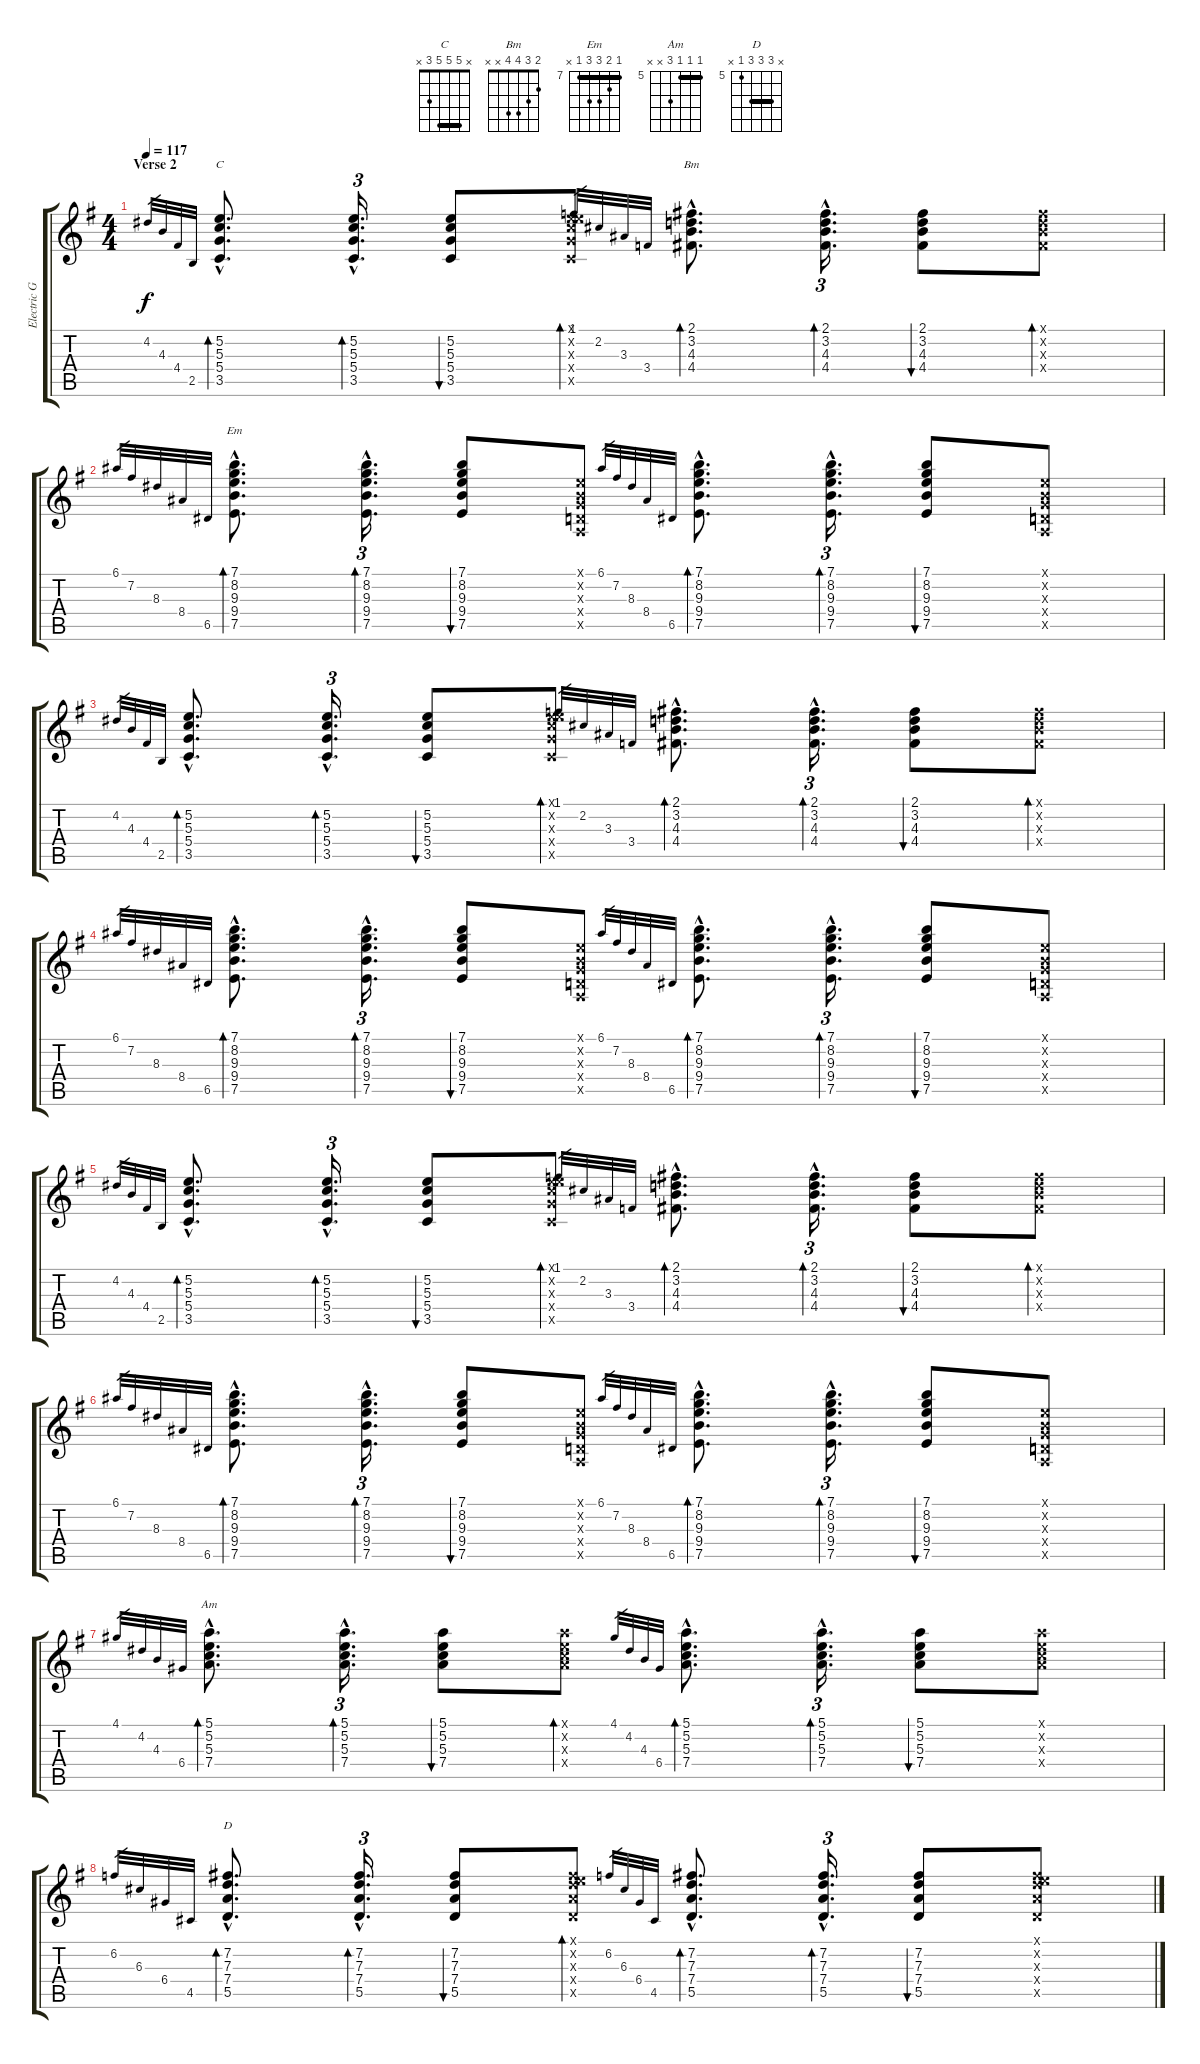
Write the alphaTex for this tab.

\track ("Electric Guitar" "Electric G") {instrument electricguitarjazz}
\staff {score tabs}
\tuning (E4 B3 G3 D3 A2 E2) {hide}
\chord ("C" x 5 5 5 3 x) {barre 5}
\chord ("Bm" 2 3 4 4 x x)
\chord ("Em" 7 8 9 9 7 x) {firstfret 7 barre 7}
\chord ("Am" 5 5 5 7 x x) {firstfret 5 barre 5}
\chord ("D" x 7 7 7 5 x) {firstfret 5 barre 7}
\ts (4 4)
\section ("" "Verse 2")
\tempo 117
\clef g2
\ks g
4.2.32{gr dy f} 4.3.32{gr} 4.4.32{gr} 2.5.32{gr} (5.2{hac} 5.3{hac} 5.4{hac} 3.5{hac}).8{d bd 30 ch "C"} (5.2{hac} 5.3{hac} 5.4{hac} 3.5{hac}).16{d tu (3 2) bd 30} (5.2 5.3 5.4 3.5).8{bu 30} (0.1{x} 5.2{x} 5.3{x} 5.4{x} 3.5{x}).8{bd 30} 1.1.32{gr} 2.2.32{gr} 3.3.32{gr} 3.4.32{gr} (2.1{hac} 3.2{hac} 4.3{hac} 4.4{hac}).8{d bd 30 ch "Bm"} (2.1{hac} 3.2{hac} 4.3{hac} 4.4{hac}).16{d tu (3 2) bd 30} (2.1 3.2 4.3 4.4).8{bu 30} (2.1{x} 3.2{x} 4.3{x} 4.4{x}).8{bd 30} |
6.1.32{gr} 7.2.32{gr} 8.3.32{gr} 8.4.32{gr} 6.5.32{gr} (7.1{hac} 8.2{hac} 9.3{hac} 9.4{hac} 7.5{hac}).8{d bd 30 ch "Em"} (7.1{hac} 8.2{hac} 9.3{hac} 9.4{hac} 7.5{hac}).16{d tu (3 2) bd 30} (7.1 8.2 9.3 9.4 7.5).8{bu 30} (0.1{x} 0.2{x} 0.3{x} 0.4{x} 0.5{x}).8 6.1.32{gr} 7.2.32{gr} 8.3.32{gr} 8.4.32{gr} 6.5.32{gr} (7.1{hac} 8.2{hac} 9.3{hac} 9.4{hac} 7.5{hac}).8{d bd 30} (7.1{hac} 8.2{hac} 9.3{hac} 9.4{hac} 7.5{hac}).16{d tu (3 2) bd 30} (7.1 8.2 9.3 9.4 7.5).8{bu 30} (0.1{x} 0.2{x} 0.3{x} 0.4{x} 0.5{x}).8 |
4.2.32{gr} 4.3.32{gr} 4.4.32{gr} 2.5.32{gr} (5.2{hac} 5.3{hac} 5.4{hac} 3.5{hac}).8{d bd 30} (5.2{hac} 5.3{hac} 5.4{hac} 3.5{hac}).16{d tu (3 2) bd 30} (5.2 5.3 5.4 3.5).8{bu 30} (0.1{x} 5.2{x} 5.3{x} 5.4{x} 3.5{x}).8{bd 30} 1.1.32{gr} 2.2.32{gr} 3.3.32{gr} 3.4.32{gr} (2.1{hac} 3.2{hac} 4.3{hac} 4.4{hac}).8{d bd 30} (2.1{hac} 3.2{hac} 4.3{hac} 4.4{hac}).16{d tu (3 2) bd 30} (2.1 3.2 4.3 4.4).8{bu 30} (2.1{x} 3.2{x} 4.3{x} 4.4{x}).8{bd 30} |
6.1.32{gr} 7.2.32{gr} 8.3.32{gr} 8.4.32{gr} 6.5.32{gr} (7.1{hac} 8.2{hac} 9.3{hac} 9.4{hac} 7.5{hac}).8{d bd 30} (7.1{hac} 8.2{hac} 9.3{hac} 9.4{hac} 7.5{hac}).16{d tu (3 2) bd 30} (7.1 8.2 9.3 9.4 7.5).8{bu 30} (0.1{x} 0.2{x} 0.3{x} 0.4{x} 0.5{x}).8 6.1.32{gr} 7.2.32{gr} 8.3.32{gr} 8.4.32{gr} 6.5.32{gr} (7.1{hac} 8.2{hac} 9.3{hac} 9.4{hac} 7.5{hac}).8{d bd 30} (7.1{hac} 8.2{hac} 9.3{hac} 9.4{hac} 7.5{hac}).16{d tu (3 2) bd 30} (7.1 8.2 9.3 9.4 7.5).8{bu 30} (0.1{x} 0.2{x} 0.3{x} 0.4{x} 0.5{x}).8 |
4.2.32{gr} 4.3.32{gr} 4.4.32{gr} 2.5.32{gr} (5.2{hac} 5.3{hac} 5.4{hac} 3.5{hac}).8{d bd 30} (5.2{hac} 5.3{hac} 5.4{hac} 3.5{hac}).16{d tu (3 2) bd 30} (5.2 5.3 5.4 3.5).8{bu 30} (0.1{x} 5.2{x} 5.3{x} 5.4{x} 3.5{x}).8{bd 30} 1.1.32{gr} 2.2.32{gr} 3.3.32{gr} 3.4.32{gr} (2.1{hac} 3.2{hac} 4.3{hac} 4.4{hac}).8{d bd 30} (2.1{hac} 3.2{hac} 4.3{hac} 4.4{hac}).16{d tu (3 2) bd 30} (2.1 3.2 4.3 4.4).8{bu 30} (2.1{x} 3.2{x} 4.3{x} 4.4{x}).8{bd 30} |
6.1.32{gr} 7.2.32{gr} 8.3.32{gr} 8.4.32{gr} 6.5.32{gr} (7.1{hac} 8.2{hac} 9.3{hac} 9.4{hac} 7.5{hac}).8{d bd 30} (7.1{hac} 8.2{hac} 9.3{hac} 9.4{hac} 7.5{hac}).16{d tu (3 2) bd 30} (7.1 8.2 9.3 9.4 7.5).8{bu 30} (0.1{x} 0.2{x} 0.3{x} 0.4{x} 0.5{x}).8 6.1.32{gr} 7.2.32{gr} 8.3.32{gr} 8.4.32{gr} 6.5.32{gr} (7.1{hac} 8.2{hac} 9.3{hac} 9.4{hac} 7.5{hac}).8{d bd 30} (7.1{hac} 8.2{hac} 9.3{hac} 9.4{hac} 7.5{hac}).16{d tu (3 2) bd 30} (7.1 8.2 9.3 9.4 7.5).8{bu 30} (0.1{x} 0.2{x} 0.3{x} 0.4{x} 0.5{x}).8 |
4.1.32{gr} 4.2.32{gr} 4.3.32{gr} 6.4.32{gr} (5.1{hac} 5.2{hac} 5.3{hac} 7.4{hac}).8{d bd 30 ch "Am"} (5.1{hac} 5.2{hac} 5.3{hac} 7.4{hac}).16{d tu (3 2) bd 30} (5.1 5.2 5.3 7.4).8{bu 30} (5.1{x} 5.2{x} 5.3{x} 7.4{x}).8{bd 30} 4.1.32{gr} 4.2.32{gr} 4.3.32{gr} 6.4.32{gr} (5.1{hac} 5.2{hac} 5.3{hac} 7.4{hac}).8{d bd 30} (5.1{hac} 5.2{hac} 5.3{hac} 7.4{hac}).16{d tu (3 2) bd 30} (5.1 5.2 5.3 7.4).8{bu 30} (5.1{x} 5.2{x} 5.3{x} 7.4{x}).8 |
6.2.32{gr} 6.3.32{gr} 6.4.32{gr} 4.5.32{gr} (7.2{hac} 7.3{hac} 7.4{hac} 5.5{hac}).8{d bd 30 ch "D"} (7.2{hac} 7.3{hac} 7.4{hac} 5.5{hac}).16{d tu (3 2) bd 30} (7.2 7.3 7.4 5.5).8{bu 30} (0.1{x} 7.2{x} 7.3{x} 7.4{x} 5.5{x}).8{bd 30} 6.2.32{gr} 6.3.32{gr} 6.4.32{gr} 4.5.32{gr} (7.2{hac} 7.3{hac} 7.4{hac} 5.5{hac}).8{d bd 30} (7.2{hac} 7.3{hac} 7.4{hac} 5.5{hac}).16{d tu (3 2) bd 30} (7.2 7.3 7.4 5.5).8{bu 30} (0.1{x} 7.2{x} 7.3{x} 7.4{x} 5.5{x}).8
